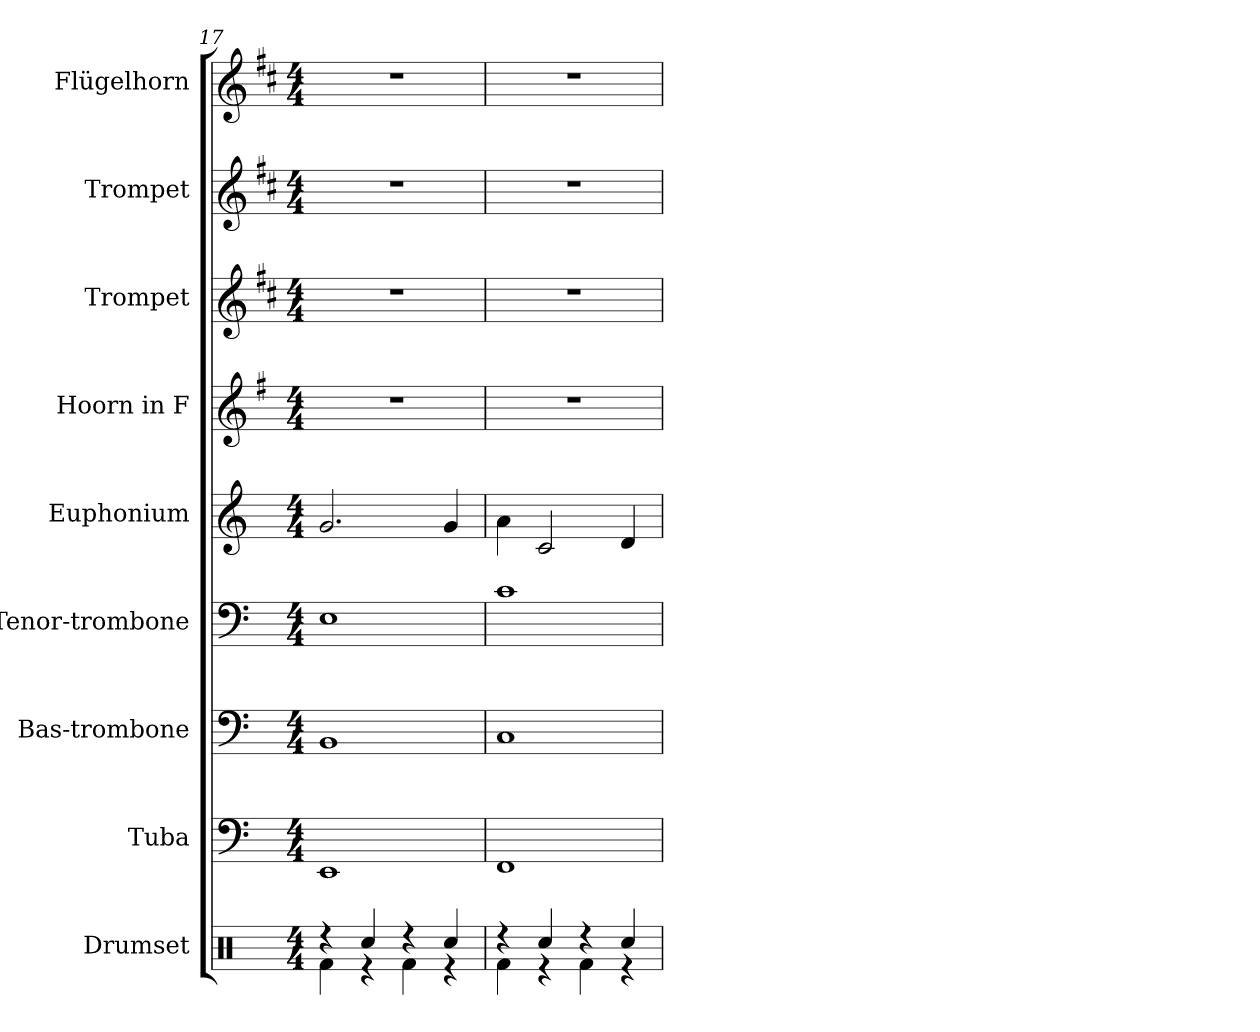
**kern	**kern	**kern	**kern	**kern	**kern	**kern	**kern	**kern
*part9	*part8	*part7	*part6	*part5	*part4	*part3	*part2	*part1
*staff9	*staff8	*staff7	*staff6	*staff5	*staff4	*staff3	*staff2	*staff1
*I"Drumset	*I"Tuba	*I"Bas-trombone	*I"Tenor-trombone	*I"Euphonium	*I"Hoorn in F	*I"Trompet	*I"Trompet	*I"Flügelhorn
*I'Drs.	*I'Tba.	*I'Bs. Tbn.	*I'T. Tbn.	*I'Euph.	*	*I'Tpt.	*I'Tpt.	*I'Flghn.
*clefX	*clefF4	*clefF4	*clefF4	*clefG2	*clefG2	*clefG2	*clefG2	*clefG2
*	*	*	*	*ITrd8c14	*ITrd4c7	*ITrd1c2	*ITrd1c2	*ITrd1c2
*k[]	*k[]	*k[]	*k[]	*k[]	*k[]	*k[]	*k[]	*k[]
*M4/4	*M4/4	*M4/4	*M4/4	*M4/4	*M4/4	*M4/4	*M4/4	*M4/4
=17	=17	=17	=17	=17	=17	=17	=17	=17
*^	*	*	*	*	*	*	*	*
4r	4Rf\	1EE	1BB	1E	2.G/	1r	1r	1r	1r
4Rcc/	4r	.	.	.	.	.	.	.	.
4r	4Rf\	.	.	.	.	.	.	.	.
4Rcc/	4r	.	.	.	4G/	.	.	.	.
=18	=18	=18	=18	=18	=18	=18	=18	=18	=18
4r	4Rf\	1FF	1C	1c	4A\	1r	1r	1r	1r
4Rcc/	4r	.	.	.	2C/	.	.	.	.
4r	4Rf\	.	.	.	.	.	.	.	.
4Rcc/	4r	.	.	.	4D/	.	.	.	.
*v	*v	*	*	*	*	*	*	*	*
=	=	=	=	=	=	=	=	=
*-	*-	*-	*-	*-	*-	*-	*-	*-
